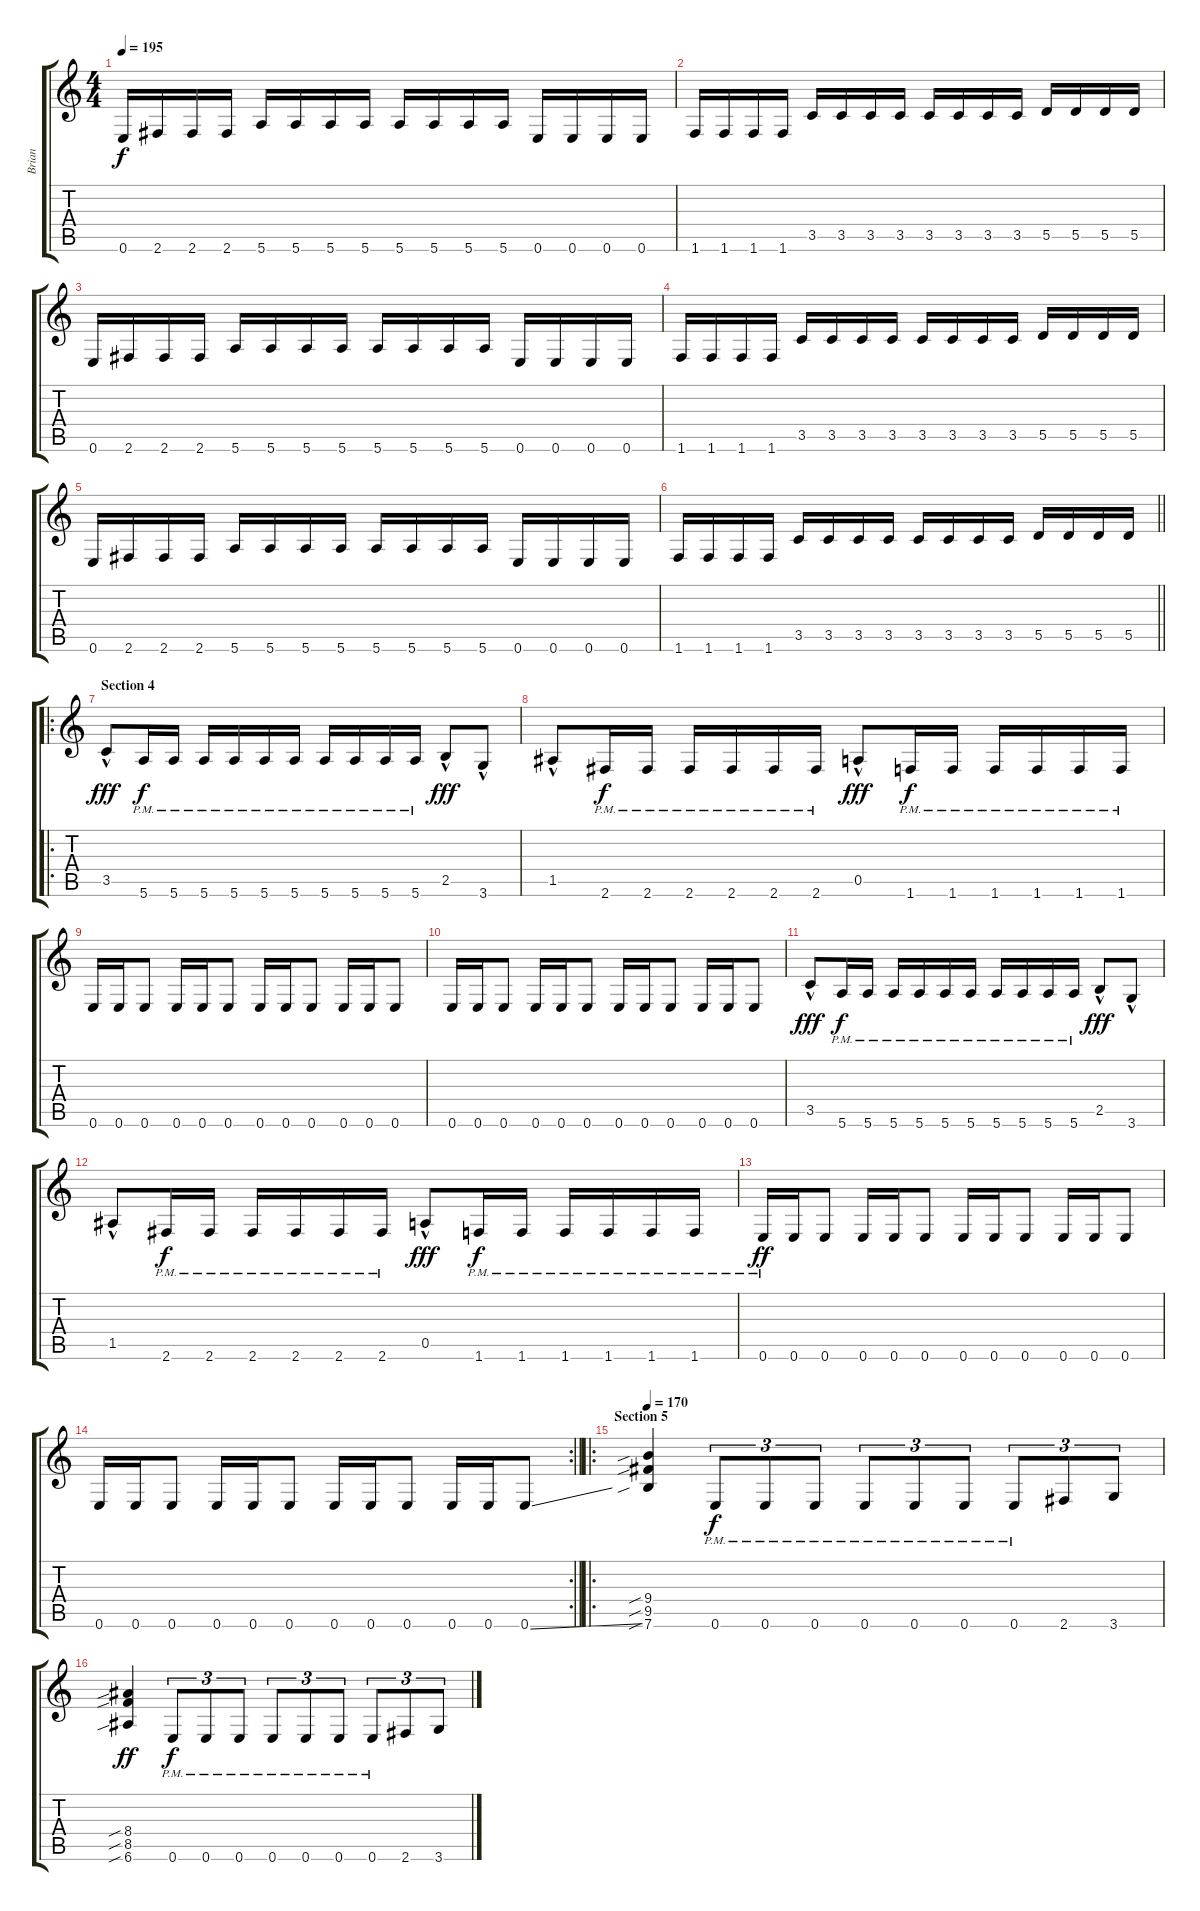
\track ("Brian" "Brian") {instrument distortionguitar}
\staff {score tabs}
\tuning (E4 B3 G3 D3 A2 E2) {hide}
\ts (4 4)
\tempo 195
\clef g2
\ks c
0.6.16{dy f} 2.6.16 2.6.16 2.6.16 5.6.16 5.6.16 5.6.16 5.6.16 5.6.16 5.6.16 5.6.16 5.6.16 0.6.16 0.6.16 0.6.16 0.6.16 |
1.6.16 1.6.16 1.6.16 1.6.16 3.5.16 3.5.16 3.5.16 3.5.16 3.5.16 3.5.16 3.5.16 3.5.16 5.5.16 5.5.16 5.5.16 5.5.16 |
0.6.16 2.6.16 2.6.16 2.6.16 5.6.16 5.6.16 5.6.16 5.6.16 5.6.16 5.6.16 5.6.16 5.6.16 0.6.16 0.6.16 0.6.16 0.6.16 |
1.6.16 1.6.16 1.6.16 1.6.16 3.5.16 3.5.16 3.5.16 3.5.16 3.5.16 3.5.16 3.5.16 3.5.16 5.5.16 5.5.16 5.5.16 5.5.16 |
0.6.16 2.6.16 2.6.16 2.6.16 5.6.16 5.6.16 5.6.16 5.6.16 5.6.16 5.6.16 5.6.16 5.6.16 0.6.16 0.6.16 0.6.16 0.6.16 |
\barLineRight lightlight
1.6.16 1.6.16 1.6.16 1.6.16 3.5.16 3.5.16 3.5.16 3.5.16 3.5.16 3.5.16 3.5.16 3.5.16 5.5.16 5.5.16 5.5.16 5.5.16 |
\ro
\section ("" "Section 4")
3.5{hac}.8{dy fff} 5.6{pm}.16{dy f} 5.6{pm}.16 5.6{pm}.16 5.6{pm}.16 5.6{pm}.16 5.6{pm}.16 5.6{pm}.16 5.6{pm}.16 5.6{pm}.16 5.6{pm}.16 2.5{hac}.8{dy fff} 3.6{hac}.8 |
1.5{hac}.8 2.6{pm}.16{dy f} 2.6{pm}.16 2.6{pm}.16 2.6{pm}.16 2.6{pm}.16 2.6{pm}.16 0.5{hac}.8{dy fff} 1.6{pm}.16{dy f} 1.6{pm}.16 1.6{pm}.16 1.6{pm}.16 1.6{pm}.16 1.6{pm}.16 |
0.6.16 0.6.16 0.6.8 0.6.16 0.6.16 0.6.8 0.6.16 0.6.16 0.6.8 0.6.16 0.6.16 0.6.8 |
0.6.16 0.6.16 0.6.8 0.6.16 0.6.16 0.6.8 0.6.16 0.6.16 0.6.8 0.6.16 0.6.16 0.6.8 |
3.5{hac}.8{dy fff} 5.6{pm}.16{dy f} 5.6{pm}.16 5.6{pm}.16 5.6{pm}.16 5.6{pm}.16 5.6{pm}.16 5.6{pm}.16 5.6{pm}.16 5.6{pm}.16 5.6{pm}.16 2.5{hac}.8{dy fff} 3.6{hac}.8 |
1.5{hac}.8 2.6{pm}.16{dy f} 2.6{pm}.16 2.6{pm}.16 2.6{pm}.16 2.6{pm}.16 2.6{pm}.16 0.5{hac}.8{dy fff} 1.6{pm}.16{dy f} 1.6{pm}.16 1.6{pm}.16 1.6{pm}.16 1.6{pm}.16 1.6{pm}.16 |
0.6{pm}.16{dy ff} 0.6.16 0.6.8 0.6.16 0.6.16 0.6.8 0.6.16 0.6.16 0.6.8 0.6.16 0.6.16 0.6.8 |
\rc 2
\barLineRight lightlight
0.6.16 0.6.16 0.6.8 0.6.16 0.6.16 0.6.8 0.6.16 0.6.16 0.6.8 0.6.16 0.6.16 0.6{ss}.8 |
\ro
\section ("" "Section 5")
\tempo 170
(9.4{sib} 9.5{sib} 7.6{sib}).4 0.6{pm}.8{tu (3 2) dy f} 0.6{pm}.8{tu (3 2)} 0.6{pm}.8{tu (3 2)} 0.6{pm}.8{tu (3 2)} 0.6{pm}.8{tu (3 2)} 0.6{pm}.8{tu (3 2)} 0.6{pm}.8{tu (3 2)} 2.6.8{tu (3 2)} 3.6.8{tu (3 2)} |
(8.4{sib} 8.5{sib} 6.6{sib}).4{dy ff} 0.6{pm}.8{tu (3 2) dy f} 0.6{pm}.8{tu (3 2)} 0.6{pm}.8{tu (3 2)} 0.6{pm}.8{tu (3 2)} 0.6{pm}.8{tu (3 2)} 0.6{pm}.8{tu (3 2)} 0.6{pm}.8{tu (3 2)} 2.6.8{tu (3 2)} 3.6.8{tu (3 2)}
